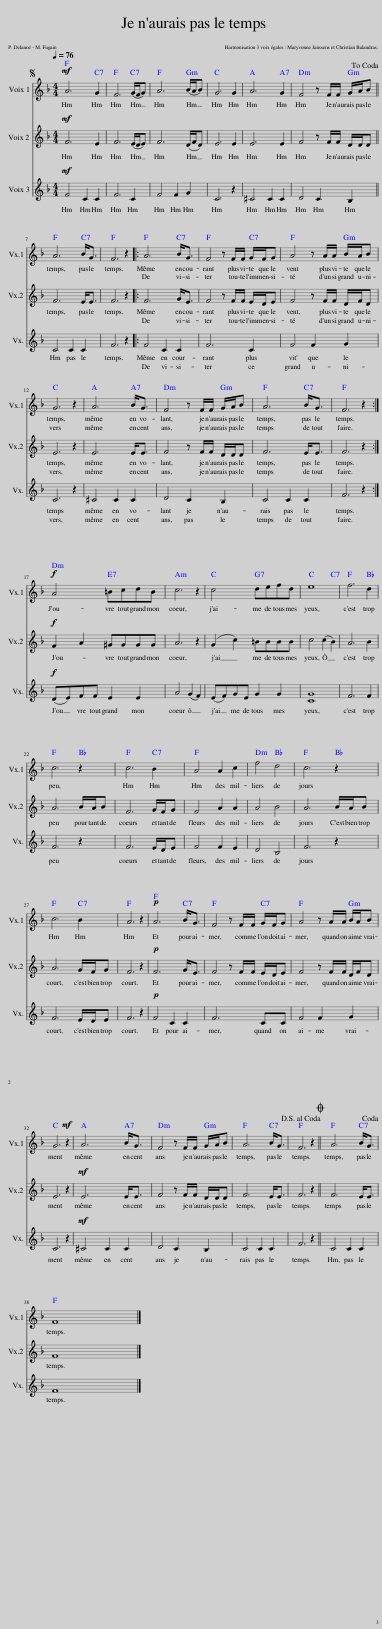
X:1
%%score 1 2 3
L:1/8
Q:1/4=76
M:4/4
I:linebreak $
K:F
V:1 treble
V:2 treble
V:3 treble
V:1
S!mf! A6 G2 | F6 (G/F/G) | A6 (B/A/B) | G6 G2 | A6 G2 | %5
 F4 z F/F/ G/A/B!dacoda! ||$ A6 B<G | F6 z2 |: A6 B<G | F4 z F/F/ G/F/G | %10
 A4 z A/A/ B/A/B |$ G6 z2 | A6 B<G | F4 z F/F/ G/A/B | A6 B<G | %15
 F6 z2 :|$!f! A4 =BcdB | c6 z2 | c4 defd | e8 | %20
 f6 d2 |$ c6 z2 | c6 B2 | A4 A2 c2 | f4 d4 | %25
 c6 z2 |$ c6 B2 | A6 z2 |!p! A6 B<G | F4 z F/F/ G/F/G | %30
 A4 z A/A/ B/A/B |$ G6!mf! z2 | A6 B<G | F4 z F/F/ G/A/B | A6 B<G | %35
 F6 z2!D.S.! ||O A6 B<G!fine! |$ F8 |] %38
V:2
!mf! F6 E2 | F6 (E/D/E) | F6 (D/F/D) | E6 E2 | E6 E2 | %5
 F4 z F/F/ D/D/D ||$ F6 E<E | F6 z2 |: F6 G<E | F4 z F/F/ E/D/E | %10
 F4 z F/F/ D/F/D |$ E6 z2 | E6 E<E | F4 z F/F/ D/D/D | F6 E<E | %15
 F6 z2 :|$!f! F2 A2 ^GGGG | A6 z2 | (G2 c2) =BBBB | c4 (c2 B2) | %20
 A6 B2 |$ A6 B/A/B | F6 G/F/G | F4 A2 A2 | A4 B4 | %25
 A6 B/A/B |$ A6 G/F/G | F6 z2 |!p! F6 G<E | F4 z F/F/ E/D/E | %30
 F4 z F/F/ D/F/D |$ E6 z2 |!mf! E6 E<E | F4 z F/F/ D/D/D | F6 E<E | %35
 F6 z2 || F6 E<E |$ F8 |] %38
V:3
!mf! F4 C2 C2 | F6 C2 | F4 F2 G2 | C6 z2 | ^C4 C2 C2 | %5
 D4 C2 B,2 ||$ C4 C2 C2 | F6 z2 |: F4 C2 C2 | F6 C2 | %10
 F4 F2 G2 |$ C6 z2 | ^C4 C2 C2 | D4 C2 B,2 | C4 C2 C2 | %15
 F6 z2 :|$!f! (DE)FF E2 E2 | A4 (G2 F2) | (EF)GE G2 G2 | [CG]8 | %20
 F6 F2 |$ F6 z2 | F6 E/D/E | F4 F2 E2 | D4 B,4 | %25
 F6 z2 |$ F6 E/D/E | F6 z2 |!p! F4 C2 C2 | F6 CC | %30
 F4 F2 G2 |$ C6 z2 |!mf! ^C4 C2 C2 | D4 C2 B,2 | C4 C2 C2 | %35
 F6 z2 || C4 C2 C2 |$ F8 |] %38
